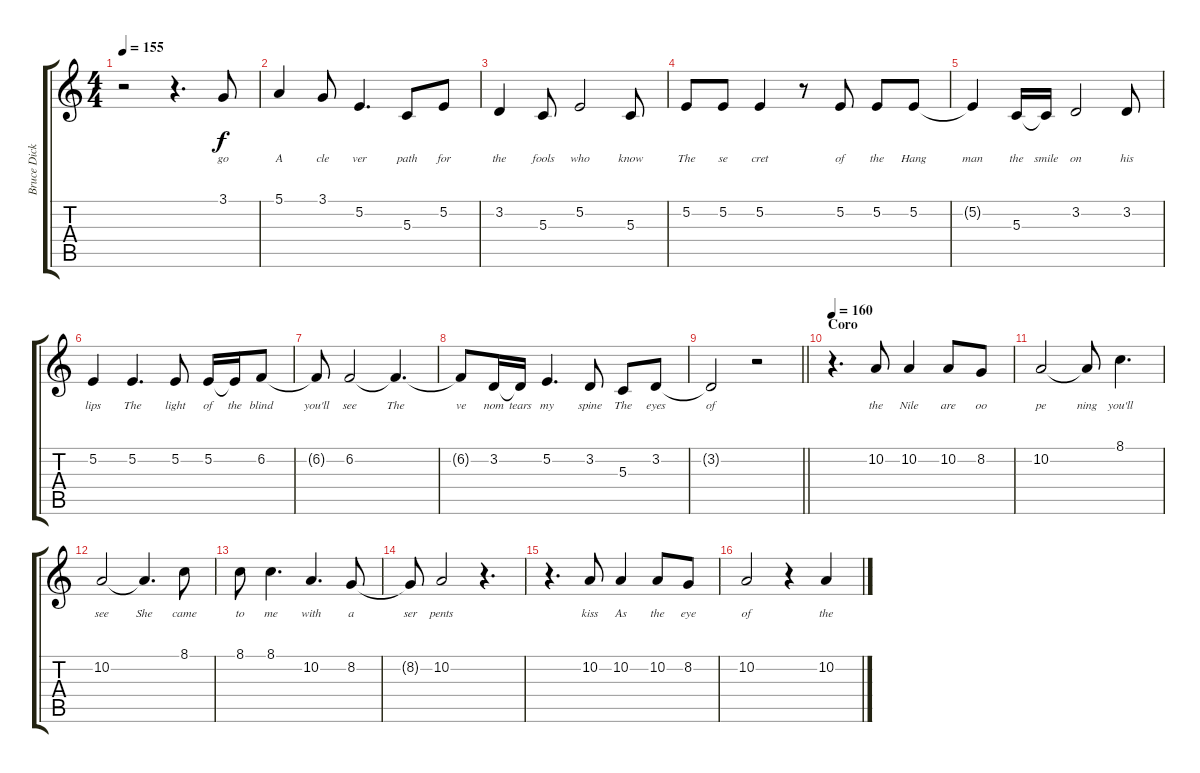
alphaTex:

\track ("Bruce Dickinson" "Bruce Dick") {instrument lead2sawtooth}
\staff {score tabs}
\tuning (E4 B3 G3 D3 A2 E2) {hide}
\ts (4 4)
\tempo 155
\clef g2
\ks c
r.2{dy f} r.4{d} 3.1.8{lyrics (0 "go") lyrics (1 "") lyrics (2 "") lyrics (3 "") lyrics (4 "")} |
5.1.4{lyrics (0 "A") lyrics (1 "") lyrics (2 "") lyrics (3 "") lyrics (4 "")} 3.1.8{lyrics (0 "cle") lyrics (1 "") lyrics (2 "") lyrics (3 "") lyrics (4 "")} 5.2.4{d lyrics (0 "ver") lyrics (1 "") lyrics (2 "") lyrics (3 "") lyrics (4 "")} 5.3.8{lyrics (0 "path") lyrics (1 "") lyrics (2 "") lyrics (3 "") lyrics (4 "")} 5.2.8{lyrics (0 "for") lyrics (1 "") lyrics (2 "") lyrics (3 "") lyrics (4 "")} |
3.2.4{lyrics (0 "the") lyrics (1 "") lyrics (2 "") lyrics (3 "") lyrics (4 "")} 5.3.8{lyrics (0 "fools") lyrics (1 "") lyrics (2 "") lyrics (3 "") lyrics (4 "")} 5.2.2{lyrics (0 "who") lyrics (1 "") lyrics (2 "") lyrics (3 "") lyrics (4 "")} 5.3.8{lyrics (0 "know") lyrics (1 "") lyrics (2 "") lyrics (3 "") lyrics (4 "")} |
5.2.8{lyrics (0 "The") lyrics (1 "") lyrics (2 "") lyrics (3 "") lyrics (4 "")} 5.2.8{lyrics (0 "se") lyrics (1 "") lyrics (2 "") lyrics (3 "") lyrics (4 "")} 5.2.4{lyrics (0 "cret") lyrics (1 "") lyrics (2 "") lyrics (3 "") lyrics (4 "")} r.8 5.2.8{lyrics (0 "of") lyrics (1 "") lyrics (2 "") lyrics (3 "") lyrics (4 "")} 5.2.8{lyrics (0 "the") lyrics (1 "") lyrics (2 "") lyrics (3 "") lyrics (4 "")} 5.2.8{lyrics (0 "Hang") lyrics (1 "") lyrics (2 "") lyrics (3 "") lyrics (4 "")} |
5.2{t}.4{lyrics (0 "man") lyrics (1 "") lyrics (2 "") lyrics (3 "") lyrics (4 "")} 5.3.16{lyrics (0 "the") lyrics (1 "") lyrics (2 "") lyrics (3 "") lyrics (4 "")} 5.3{t}.16{lyrics (0 "smile") lyrics (1 "") lyrics (2 "") lyrics (3 "") lyrics (4 "")} 3.2.2{lyrics (0 "on") lyrics (1 "") lyrics (2 "") lyrics (3 "") lyrics (4 "")} 3.2.8{lyrics (0 "his") lyrics (1 "") lyrics (2 "") lyrics (3 "") lyrics (4 "")} |
5.2.4{lyrics (0 "lips") lyrics (1 "") lyrics (2 "") lyrics (3 "") lyrics (4 "")} 5.2.4{d lyrics (0 "The") lyrics (1 "") lyrics (2 "") lyrics (3 "") lyrics (4 "")} 5.2.8{lyrics (0 "light") lyrics (1 "") lyrics (2 "") lyrics (3 "") lyrics (4 "")} 5.2.16{lyrics (0 "of") lyrics (1 "") lyrics (2 "") lyrics (3 "") lyrics (4 "")} 5.2{t}.16{lyrics (0 "the") lyrics (1 "") lyrics (2 "") lyrics (3 "") lyrics (4 "")} 6.2.8{lyrics (0 "blind") lyrics (1 "") lyrics (2 "") lyrics (3 "") lyrics (4 "")} |
6.2{t}.8{lyrics (0 "you'll") lyrics (1 "") lyrics (2 "") lyrics (3 "") lyrics (4 "")} 6.2.2{lyrics (0 "see") lyrics (1 "") lyrics (2 "") lyrics (3 "") lyrics (4 "")} 6.2{t}.4{d lyrics (0 "The") lyrics (1 "") lyrics (2 "") lyrics (3 "") lyrics (4 "")} |
6.2{t}.8{lyrics (0 "ve") lyrics (1 "") lyrics (2 "") lyrics (3 "") lyrics (4 "")} 3.2.16{lyrics (0 "nom") lyrics (1 "") lyrics (2 "") lyrics (3 "") lyrics (4 "")} 3.2{t}.16{lyrics (0 "tears") lyrics (1 "") lyrics (2 "") lyrics (3 "") lyrics (4 "")} 5.2.4{d lyrics (0 "my") lyrics (1 "") lyrics (2 "") lyrics (3 "") lyrics (4 "")} 3.2.8{lyrics (0 "spine") lyrics (1 "") lyrics (2 "") lyrics (3 "") lyrics (4 "")} 5.3.8{lyrics (0 "The") lyrics (1 "") lyrics (2 "") lyrics (3 "") lyrics (4 "")} 3.2.8{lyrics (0 "eyes") lyrics (1 "") lyrics (2 "") lyrics (3 "") lyrics (4 "")} |
\barLineRight lightlight
3.2{t}.2{lyrics (0 "of") lyrics (1 "") lyrics (2 "") lyrics (3 "") lyrics (4 "")} r.2 |
\section ("" "Coro")
\tempo 160
r.4{d} 10.2.8{lyrics (0 "the") lyrics (1 "") lyrics (2 "") lyrics (3 "") lyrics (4 "")} 10.2.4{lyrics (0 "Nile") lyrics (1 "") lyrics (2 "") lyrics (3 "") lyrics (4 "")} 10.2.8{lyrics (0 "are") lyrics (1 "") lyrics (2 "") lyrics (3 "") lyrics (4 "")} 8.2.8{lyrics (0 "oo") lyrics (1 "") lyrics (2 "") lyrics (3 "") lyrics (4 "")} |
10.2.2{lyrics (0 "pe") lyrics (1 "") lyrics (2 "") lyrics (3 "") lyrics (4 "")} 10.2{t}.8{lyrics (0 "ning") lyrics (1 "") lyrics (2 "") lyrics (3 "") lyrics (4 "")} 8.1.4{d lyrics (0 "you'll") lyrics (1 "") lyrics (2 "") lyrics (3 "") lyrics (4 "")} |
10.2.2{lyrics (0 "see") lyrics (1 "") lyrics (2 "") lyrics (3 "") lyrics (4 "")} 10.2{t}.4{d lyrics (0 "She") lyrics (1 "") lyrics (2 "") lyrics (3 "") lyrics (4 "")} 8.1.8{lyrics (0 "came") lyrics (1 "") lyrics (2 "") lyrics (3 "") lyrics (4 "")} |
8.1.8{lyrics (0 "to") lyrics (1 "") lyrics (2 "") lyrics (3 "") lyrics (4 "")} 8.1.4{d lyrics (0 "me") lyrics (1 "") lyrics (2 "") lyrics (3 "") lyrics (4 "")} 10.2.4{d lyrics (0 "with") lyrics (1 "") lyrics (2 "") lyrics (3 "") lyrics (4 "")} 8.2.8{lyrics (0 "a") lyrics (1 "") lyrics (2 "") lyrics (3 "") lyrics (4 "")} |
8.2{t}.8{lyrics (0 "ser") lyrics (1 "") lyrics (2 "") lyrics (3 "") lyrics (4 "")} 10.2.2{lyrics (0 "pents") lyrics (1 "") lyrics (2 "") lyrics (3 "") lyrics (4 "")} r.4{d} |
r.4{d} 10.2.8{lyrics (0 "kiss") lyrics (1 "") lyrics (2 "") lyrics (3 "") lyrics (4 "")} 10.2.4{lyrics (0 "As") lyrics (1 "") lyrics (2 "") lyrics (3 "") lyrics (4 "")} 10.2.8{lyrics (0 "the") lyrics (1 "") lyrics (2 "") lyrics (3 "") lyrics (4 "")} 8.2.8{lyrics (0 "eye") lyrics (1 "") lyrics (2 "") lyrics (3 "") lyrics (4 "")} |
10.2.2{lyrics (0 "of") lyrics (1 "") lyrics (2 "") lyrics (3 "") lyrics (4 "")} r.4 10.2.4{lyrics (0 "the") lyrics (1 "") lyrics (2 "") lyrics (3 "") lyrics (4 "")}
